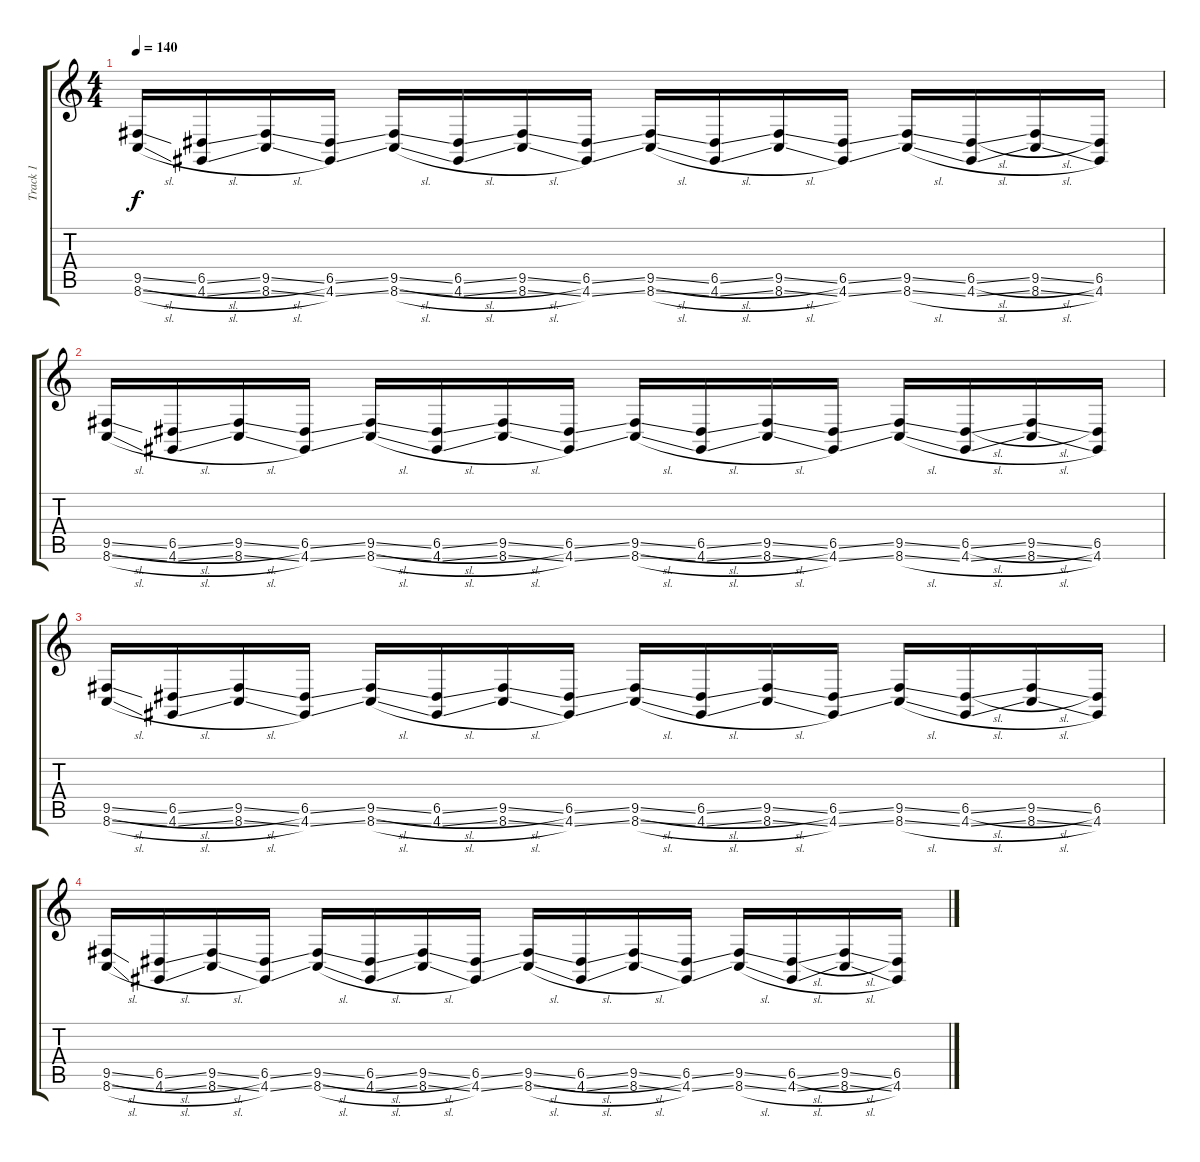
\track ("Track 1" "Track 1") {instrument fx7echoes}
\staff {score tabs}
\tuning (E4 B3 G3 D3 A2 E2) {hide}
\ts (4 4)
\tempo 140
\clef g2
\ks c
(9.5{sl} 8.6{sl}).16{dy f instrument fx7echoes} (6.5{sl} 4.6{sl}).16 (9.5{sl} 8.6{sl}).16 (6.5{ss} 4.6{ss}).16 (9.5{sl} 8.6{sl}).16 (6.5{sl} 4.6{sl}).16 (9.5{sl} 8.6{sl}).16 (6.5{ss} 4.6{ss}).16 (9.5{sl} 8.6{sl}).16 (6.5{sl} 4.6{sl}).16 (9.5{sl} 8.6{sl}).16 (6.5{ss} 4.6{ss}).16 (9.5{ss} 8.6{sl}).16 (6.5{sl} 4.6{sl}).16 (9.5{sl} 8.6{sl}).16 (6.5 4.6).16 |
(9.5{sl} 8.6{sl}).16 (6.5{sl} 4.6{sl}).16 (9.5{sl} 8.6{sl}).16 (6.5{ss} 4.6{ss}).16 (9.5{sl} 8.6{sl}).16 (6.5{sl} 4.6{sl}).16 (9.5{sl} 8.6{sl}).16 (6.5{ss} 4.6{ss}).16 (9.5{sl} 8.6{sl}).16 (6.5{sl} 4.6{sl}).16 (9.5{sl} 8.6{sl}).16 (6.5{ss} 4.6{ss}).16 (9.5{ss} 8.6{sl}).16 (6.5{sl} 4.6{sl}).16 (9.5{sl} 8.6{sl}).16 (6.5 4.6).16 |
(9.5{sl} 8.6{sl}).16 (6.5{sl} 4.6{sl}).16 (9.5{sl} 8.6{sl}).16 (6.5{ss} 4.6{ss}).16 (9.5{sl} 8.6{sl}).16 (6.5{sl} 4.6{sl}).16 (9.5{sl} 8.6{sl}).16 (6.5{ss} 4.6{ss}).16 (9.5{sl} 8.6{sl}).16 (6.5{sl} 4.6{sl}).16 (9.5{sl} 8.6{sl}).16 (6.5{ss} 4.6{ss}).16 (9.5{ss} 8.6{sl}).16 (6.5{sl} 4.6{sl}).16 (9.5{sl} 8.6{sl}).16 (6.5 4.6).16 |
(9.5{sl} 8.6{sl}).16 (6.5{sl} 4.6{sl}).16 (9.5{sl} 8.6{sl}).16 (6.5{ss} 4.6{ss}).16 (9.5{sl} 8.6{sl}).16 (6.5{sl} 4.6{sl}).16 (9.5{sl} 8.6{sl}).16 (6.5{ss} 4.6{ss}).16 (9.5{sl} 8.6{sl}).16 (6.5{sl} 4.6{sl}).16 (9.5{sl} 8.6{sl}).16 (6.5{ss} 4.6{ss}).16 (9.5{ss} 8.6{sl}).16 (6.5{sl} 4.6{sl}).16 (9.5{sl} 8.6{sl}).16 (6.5 4.6).16
